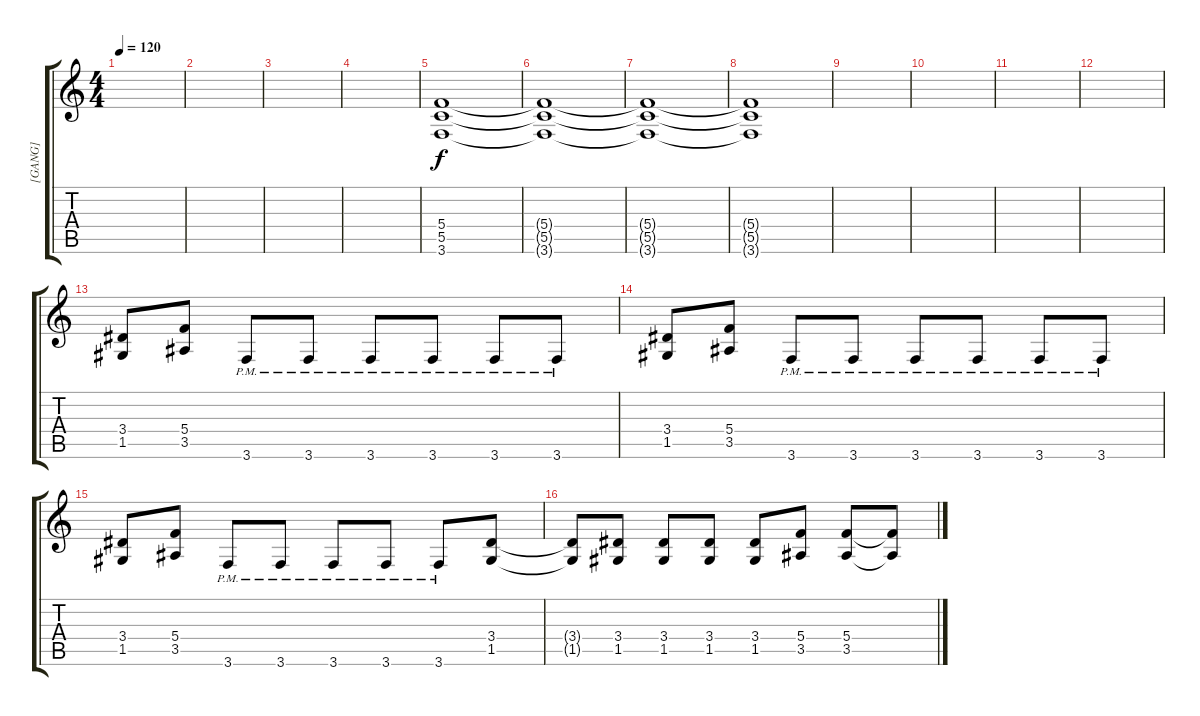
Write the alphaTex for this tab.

\track ("[GANG]" "[GANG]") {instrument overdrivenguitar}
\staff {score tabs}
\tuning (D4 A3 F3 C3 G2 D2) {hide}
\ts (4 4)
\tempo 120
\clef g2
\ks c
|
|
|
|
(5.4 5.5 3.6).1 |
(5.4{t} 5.5{t} 3.6{t}).1 |
(5.4{t} 5.5{t} 3.6{t}).1 |
(5.4{t} 5.5{t} 3.6{t}).1 |
|
|
|
|
(3.4 1.5).8 (5.4 3.5).8 3.6{pm}.8 3.6{pm}.8 3.6{pm}.8 3.6{pm}.8 3.6{pm}.8 3.6{pm}.8 |
(3.4 1.5).8 (5.4 3.5).8 3.6{pm}.8 3.6{pm}.8 3.6{pm}.8 3.6{pm}.8 3.6{pm}.8 3.6{pm}.8 |
(3.4 1.5).8 (5.4 3.5).8 3.6{pm}.8 3.6{pm}.8 3.6{pm}.8 3.6{pm}.8 3.6{pm}.8 (3.4 1.5).8 |
(3.4{t} 1.5{t}).8 (3.4 1.5).8 (3.4 1.5).8 (3.4 1.5).8 (3.4 1.5).8 (5.4 3.5).8 (5.4 3.5).8 (5.4{t} 3.5{t}).8
